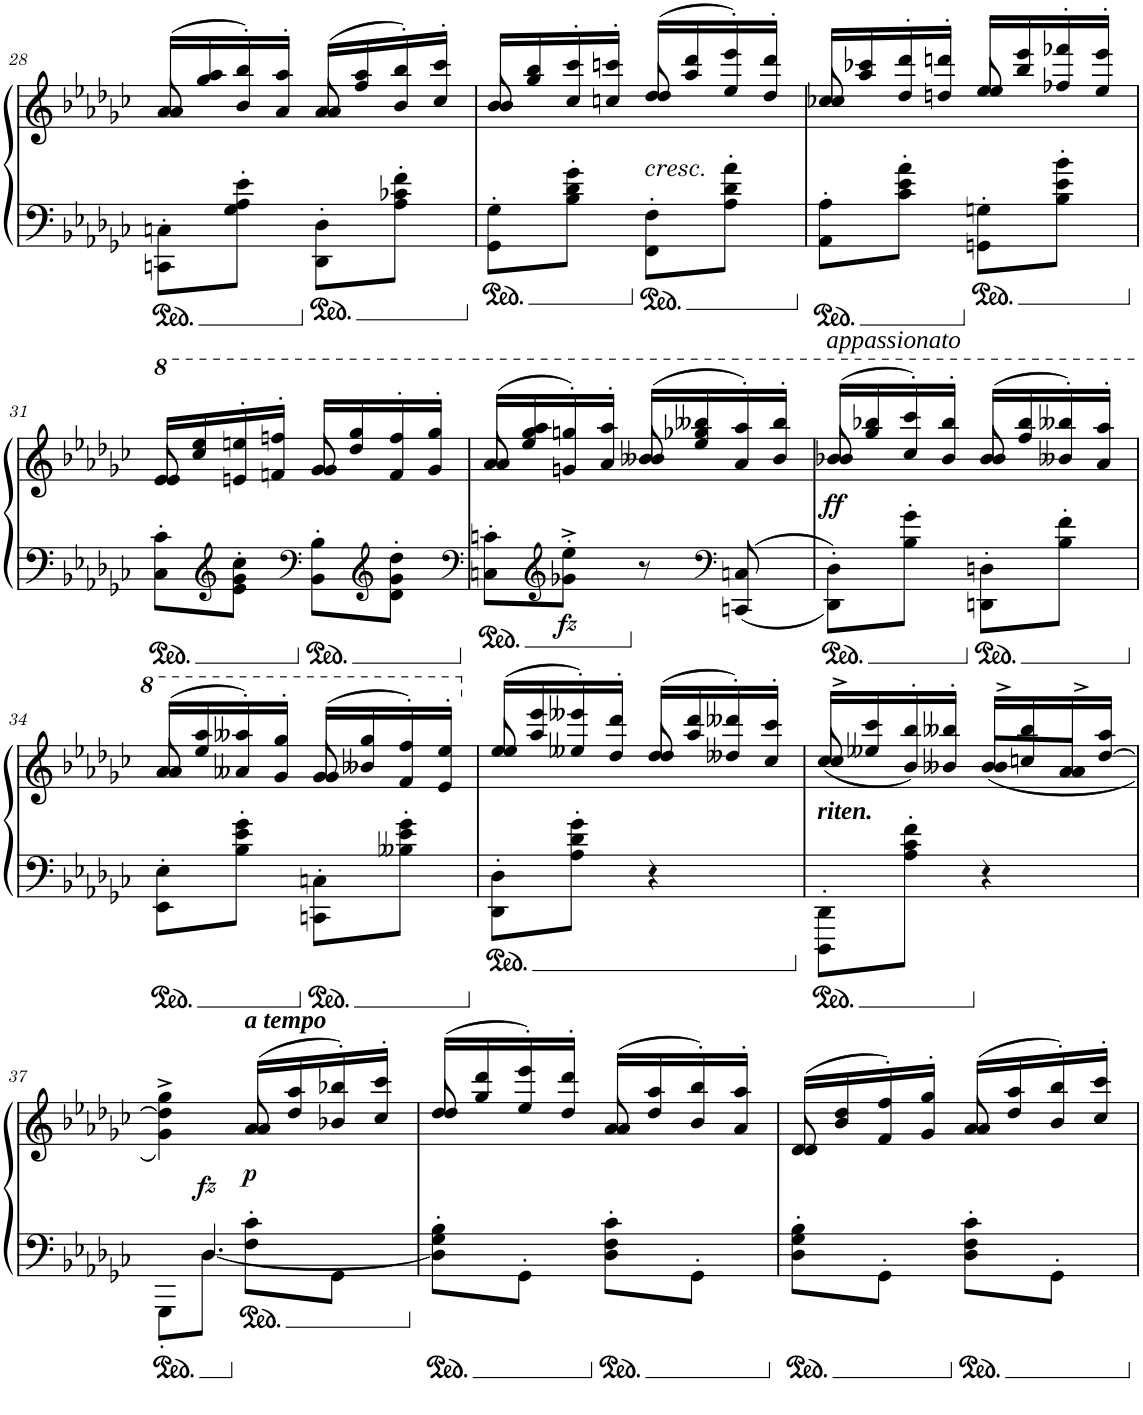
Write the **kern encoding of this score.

**kern	**kern	**dynam
*part1	*part1	*part1
*staff2	*staff1	*staff1/2
*I"Piano	*	*
*I'Pno	*	*
!!LO:PB:g=z
*clefF4	*clefG2	*
*k[b-e-a-d-g-c-]	*k[b-e-a-d-g-c-]	*
*M2/4	*M2/4	*
=28	=28	=28
*	*^	*
8CCn\' 8Cn\'L	(>16a-/LL	8a-/	.
.	16gg-/ 16aa-/	.	.
8G-\' 8A-\' 8e-\'J	16b-/'> 16bb-/'>)	8ryy	.
.	16a-/'> 16aa-/'>JJ	.	.
8DD-\' 8D-\'L	(>16a-/LL	8a-/	.
.	16ff/ 16aa-/	.	.
8A-\' 8c-X\' 8f\'J	16b-/'> 16bb-/'>)	8ryy	.
.	16cc-/'> 16ccc-/'>JJ	.	.
=29	=29	=29	=29
8GG-\' 8G-\'L	16b-/LL	8b-/	.
.	16gg-/ 16bb-/	.	.
8B-\' 8d-\' 8g-\'J	16cc-/'> 16ccc-/'>	8ryy	.
.	16ccn/'> 16cccn/'>JJ	.	.
!	!LO:TX:b:i:t=cresc.	!	!
8FF\' 8F\'L	(>16dd-/LL	8dd-/	.
.	16aa-/ 16ddd-/	.	.
8A-\' 8d-\' 8a-\'J	16ee-/'> 16eee-/'>)	8ryy	.
.	16dd-/'> 16ddd-/'>JJ	.	.
=30	=30	=30	=30
8AA-\' 8A-\'L	16cc-/LL	8cc-X/	.
.	16aa-/ 16ccc-X/	.	.
8c-\' 8e-\' 8a-\'J	16dd-/'> 16ddd-/'>	8ryy	.
.	16ddn/'> 16dddn/'>JJ	.	.
8GGn\' 8Gn\'L	16ee-/LL	8ee-/	.
.	16bb-/ 16eee-/	.	.
8B-\' 8e-\' 8b-\'J	16ff-X/'> 16fff-X/'>	8ryy	.
.	16ee-/'> 16eee-/'>JJ	.	.
!!LO:LB:g=z	!!
=31	=31	=31	=31
*	*8va	*	*
8C-\' 8c-\'L	16ee-/LL	8ee-/	.
.	16ccc-/ 16eee-/	.	.
*clefG2	*	*	*
8e-\' 8g-\' 8cc-\'J	16een/'> 16eeen/'>	8ryy	.
.	16ffn/'> 16fffn/'>JJ	.	.
*clefF4	*	*	*
8BB-\' 8B-\'L	16gg-/LL	8gg-/	.
.	16ddd-/ 16ggg-/	.	.
*clefG2	*	*	*
8d-\' 8g-\' 8dd-\'J	16ff/'> 16fff/'>	8ryy	.
.	16gg-/'> 16ggg-/'>JJ	.	.
=32	=32	=32	=32
*clefF4	*	*	*
8Cn\' 8cn\'L	(>16aa-/LL	8aa-/	.
.	16eee-/ 16ggg-/ 16aaa-/	.	.
*clefG2	*	*	*
!	!	!	!LO:DY:b=2
8g-X\'^ 8ee-\'^J	16ggn/'> 16gggn/'>)	8ryy	fz
.	16aa-/'> 16aaa-/'>JJ	.	.
8r	(>16bb--X/LL	8bb--/	.
.	16eee-/ 16ggg-X/ 16bbb--X/	.	.
*clefF4	*	*	*
8CCn/ 8Cn/	16aa-/'> 16aaa-/'>)	8ryy	.
.	16bb--/'> 16bbb--/'>JJ	.	.
=33	=33	=33	=33
!	!LO:TX:a:i:t=appassionato	!	!
!	!	!	!LO:DY:b
8DD-\' 8D-\'L	(>16bb-/LL	8bb-X/	ff
.	16ggg-/ 16bbb-X/	.	.
8B-\' 8g-\'J	16ccc-/'> 16cccc-/'>)	8ryy	.
.	16bb-/'> 16bbb-/'>JJ	.	.
8DDn\' 8Dn\'L	(>16bb-/LL	8bb-/	.
.	16fff/ 16bbb-/	.	.
8B-\' 8f\'J	16bb--X/'> 16bbb--X/'>)	8ryy	.
.	16aa-/'> 16aaa-/'>JJ	.	.
!!LO:LB:g=z	!!
=34	=34	=34	=34
8EE-\' 8E-\'L	(>16aa-/LL	8aa-/	.
.	16eee-/ 16aaa-/	.	.
8B-\' 8e-\' 8g-\'J	16aa--X/'> 16aaa--X/'>)	8ryy	.
.	16gg-/'> 16ggg-/'>JJ	.	.
8CCn\' 8Cn\'L	(>16gg-/LL	8gg-/	.
.	16bb--X/ 16ggg-/	.	.
8B--X\' 8e-\' 8g-\'J	16ff/'> 16fff/'>)	8ryy	.
.	16ee-/'> 16eee-/'>JJ	.	.
=35	=35	=35	=35
*	*X8va	*	*
8DD-\' 8D-\'L	(>16ee-/LL	8ee-/	.
.	16aa-/ 16eee-/	.	.
8A-\' 8d-\' 8g-\'J	16ee--X/'> 16eee--X/'>)	8ryy	.
.	16dd-/'> 16ddd-/'>JJ	.	.
4r	(>16dd-/LL	8dd-/	.
.	16aa-/ 16ddd-/	.	.
.	16dd--X/'> 16ddd--X/'>)	8ryy	.
.	16cc-/'> 16ccc-/'>JJ	.	.
=36	=36	=36	=36
!	!LO:TX:b:Bi:t=riten.	!	!
8DDD-\' 8DD-\'L	16cc-/LL	(8cc-^>/	.
.	16ee--X/ 16ccc-/	.	.
8A-\' 8c-\' 8f\'J	(16b-/'> 16bb-/'>	8ryy	.
.	16b--X/'> 16bb--X/'>JJ	.	.
4r	16b--/LL	8b--^>/L	.
.	16ccn/ 16bb--/	.	.
.	16a-/	8a-^>/J	.
.	[>16dd-/ 16aa-/JJ	.	.
!!LO:LB:g=z	!!
=37	=37	=37	=37
*^	*	*	*
8ryy	8GGG-'<\L	4g-\^> 4dd-\]^> 4gg-\^>)	4ryy	.
!	!	!	!	!LO:DY:a=2
[<4.D-^/	8D-\J	.	.	fz
!	!	!LO:TX:a:Bi:t=a tempo	!	!
!	!	!	!	!LO:DY:b
.	8F\'> 8c-\'>L	(>16a-/LL	8a-/	p
.	.	16dd-/ 16aa-/	.	.
.	8GG-\J	16b-X/'> 16bb-X/'>)	8ryy	.
.	.	16cc-/'> 16ccc-/'>JJ	.	.
*v	*v	*	*	*
=38	=38	=38	=38
8D-\]' 8G-\' 8B-\'L	(>16dd-/LL	8dd-/	.
.	16gg-/ 16ddd-/	.	.
8GG-'\J	16ee-/'> 16eee-/'>)	8ryy	.
.	16dd-/'> 16ddd-/'>JJ	.	.
8D-\' 8F\' 8c-\'L	(>16a-/LL	8a-/	.
.	16dd-/ 16aa-/	.	.
8GG-'\J	16b-/'> 16bb-/'>)	8ryy	.
.	16a-/'> 16aa-/'>JJ	.	.
=39	=39	=39	=39
8D-\' 8G-\' 8B-\'L	(>16d-/LL	8d-/	.
.	16b-/ 16dd-/	.	.
8GG-'\J	16f/'> 16ff/'>)	8ryy	.
.	16g-/'> 16gg-/'>JJ	.	.
8D-\' 8F\' 8c-\'L	(>16a-/LL	8a-/	.
.	16dd-/ 16aa-/	.	.
8GG-'\J	16b-/'> 16bb-/'>)	8ryy	.
.	16cc-/'> 16ccc-/'>JJ	.	.
*	*v	*v	*
=	=	=
*-	*-	*-
